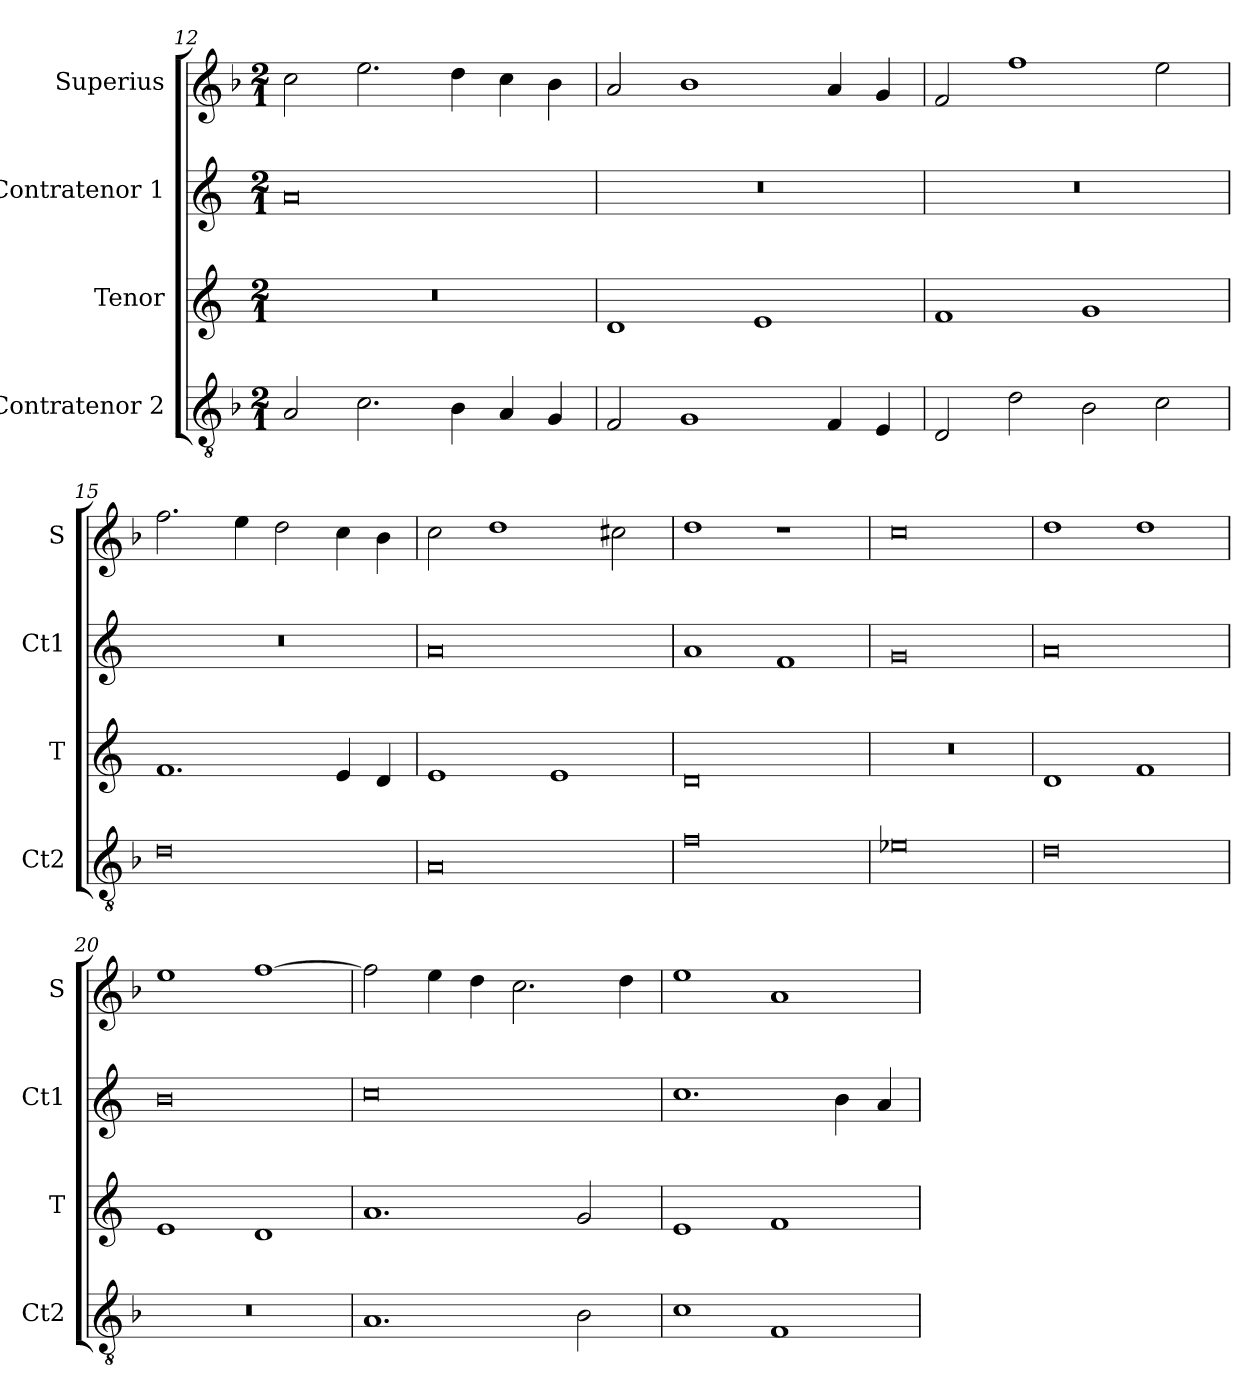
**kern	**kern	**kern	**kern
*part4	*part3	*part2	*part1
*staff4	*staff3	*staff2	*staff1
*I"Contratenor 2	*I"Tenor	*I"Contratenor 1	*I"Superius
*I'Ct2	*I'T	*I'Ct1	*I'S
*clefGv2	*clefG2	*clefG2	*clefG2
*k[b-]	*k[]	*k[]	*k[b-]
*M2/1	*M2/1	*M2/1	*M2/1
=12	=12	=12	=12
2A/	0r	0a	2cc\
2.c\	.	.	2.ee\
4B-\	.	.	4dd\
4A/	.	.	4cc\
4G/	.	.	4b-\
=13	=13	=13	=13
2F/	1d	0r	2a/
1G	.	.	1b-
.	1e	.	.
4F/	.	.	4a/
4E/	.	.	4g/
=14	=14	=14	=14
2D/	1f	0r	2f/
2d\	.	.	1ff
2B-\	1g	.	.
2c\	.	.	2ee\
=15	=15	=15	=15
0d	1.f	0r	2.ff\
.	.	.	4ee\
.	.	.	2dd\
.	4e/	.	4cc\
.	4d/	.	4b-\
=16	=16	=16	=16
0A	1e	0a	2cc\
.	.	.	1dd
.	1e	.	.
.	.	.	2cc#X\
=17	=17	=17	=17
0f	0d	1a	1dd
.	.	1f	1r
=18	=18	=18	=18
0e-X	0r	0g	0cc
=19	=19	=19	=19
0d	1d	0a	1dd
.	1f	.	1dd
=20	=20	=20	=20
0r	1e	0b	1ee
.	1d	.	[1ff
=21	=21	=21	=21
1.A	1.a	0cc	2ff\]
.	.	.	4ee\
.	.	.	4dd\
.	.	.	2.cc\
2B-\	2g/	.	.
.	.	.	4dd\
=22	=22	=22	=22
1c	1e	1.cc	1ee
1F	1f	.	1a
.	.	4b\	.
.	.	4a/	.
=	=	=	=
*-	*-	*-	*-
